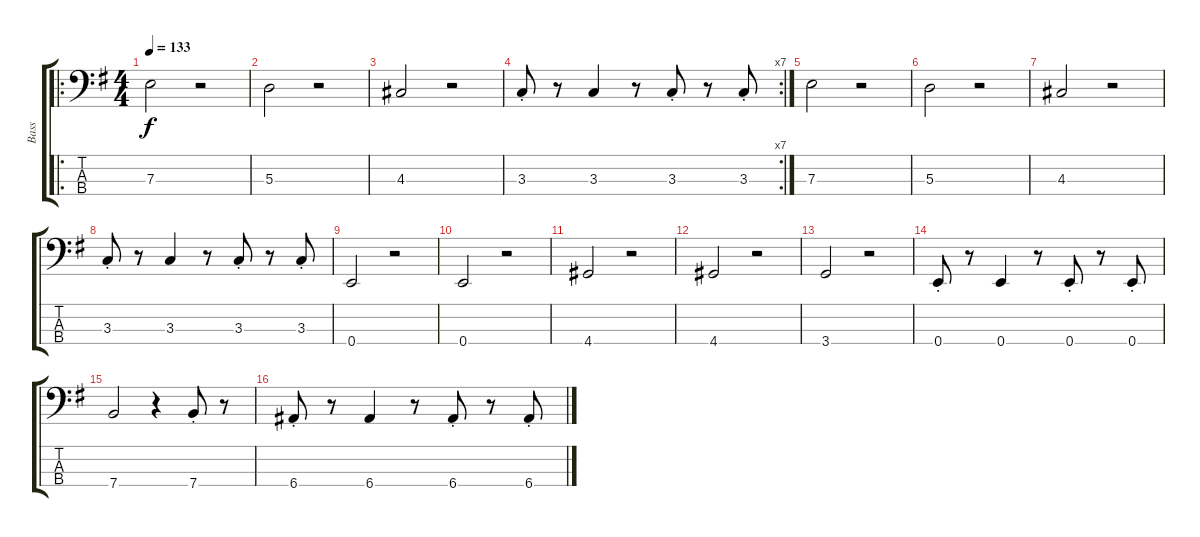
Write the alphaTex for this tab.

\track ("Bass" "Bass") {instrument electricbassfinger}
\staff {score tabs}
\tuning (G2 D2 A1 E1) {hide}
\ro
\ts (4 4)
\tempo 133
\clef f4
\ks eminor
7.3.2{dy f} r.2 |
5.3.2 r.2 |
4.3.2 r.2 |
\rc 7
3.3{st}.8 r.8 3.3.4 r.8 3.3{st}.8 r.8 3.3{st}.8 |
7.3.2 r.2 |
5.3.2 r.2 |
4.3.2 r.2 |
3.3{st}.8 r.8 3.3.4 r.8 3.3{st}.8 r.8 3.3{st}.8 |
0.4.2 r.2 |
0.4.2 r.2 |
4.4.2 r.2 |
4.4.2 r.2 |
3.4.2 r.2 |
0.4{st}.8 r.8 0.4.4 r.8 0.4{st}.8 r.8 0.4{st}.8 |
7.4.2 r.4 7.4{st}.8 r.8 |
6.4{st}.8 r.8 6.4.4 r.8 6.4{st}.8 r.8 6.4{st}.8
